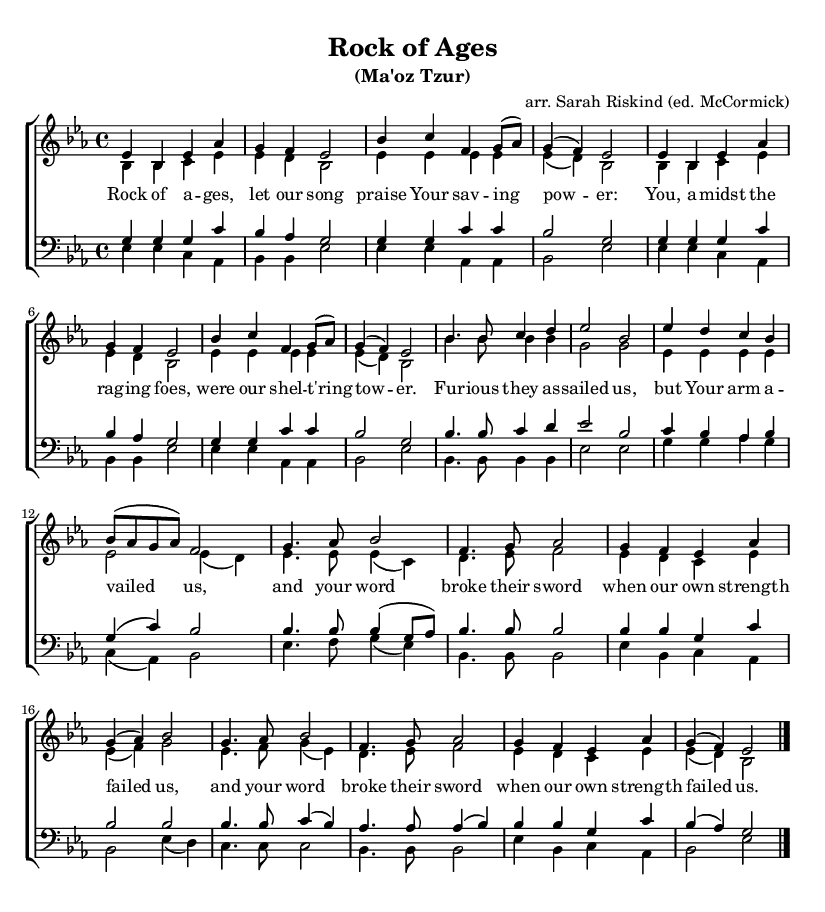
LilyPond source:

\version "2.14.2"

\header {
  title = "Rock of Ages"
  subtitle = "(Ma'oz Tzur)"
  arranger = "arr. Sarah Riskind (ed. McCormick)"
  index_as = "Ma'oz Tzur"
}

\include "header.ly"

global = {
  \preamble
  \key es \major
  \time 4/4
}

sopMusic = \relative c' {
  \repeat unfold 2 {
    es4 bes es as | g f es2 | bes'4 c f, g8( as) | g4( f) es2 |
  }
  bes'4. bes8 c4 d | es2 bes | es4 d c bes | bes8( as g as) f2 |
  g4. as8 bes2 | f4. g8 as2 | g4 f es as | g( as) bes2 |
  g4. as8 bes2 | f4. g8 as2 | g4 f es as | g( f) es2 \bar "|."

}
sopWords = \lyricmode {

}

altoMusic = \relative c' {
  \repeat unfold 2 {
    bes4 bes c es | es d bes2 | es4 es es es | es( d) bes2 |
  }
  bes'4. bes8 bes4 bes | g2 g | es4 es es es | es2 es4( d) |
  es4. es8 es4( c) | d4. es8 f2 | es4 d c es | es( f) g2 |
  es4. f8 g4( es) | d4. es8 f2 | es4 d c es | es( d) bes2  \bar "|."
}

altoWords = \lyricmode {
  Rock of a -- ges, let our song
  praise Your sav -- ing pow -- er:
  You, a -- midst the rag -- ing foes,
  were our shel -- t'ring tow -- er.

  Fur -- ious they as -- sailed us,
  but Your arm a -- vailed us,
  and your word broke their sword
  when our own strength failed us,

  and your word broke their sword
  when our own strength failed us.
}

tenorMusic = \relative c' {
  \repeat unfold 2 {
    g4 g g c | bes as g2 | g4 g c c  | bes2 g2 |
  }
  bes4. bes8 c4 d | es2 bes | c4 bes as bes | g( c) bes2 |
  bes4. bes8 bes4( g8 as) | bes4. bes8 bes2 | bes4 bes g c | bes2 bes |
  bes4. bes8 c4( bes) | as4. as8 as4( bes) | bes bes g c | bes4( as) g2 \bar "|."
}
tenorWords = \lyricmode {

}

bassMusic = \relative c {
  \repeat unfold 2 {
    es4 es c as | bes bes es2 | es4 es as, as  | bes2 es2 |
  }
  bes4. bes8 bes4 bes | es2 es | g4 g as g | c, ( as) bes2 |
  es4. f8 g4( es) | bes4. bes8 bes2 | es4 bes c as | bes2 es4( d) |
  c4. c8 c2 | bes4. bes8 bes2 | es4 bes c as | bes2 es | \bar "|."
}
bassWords = \lyricmode {

}

\score {
  <<
   \new ChoirStaff <<
    \new Staff = women <<
      \new Voice = "sopranos" { \voiceOne << \global \sopMusic >> }
      \new Voice = "altos" { \voiceTwo << \global \altoMusic >> }
    >>
    \new Lyrics \with { alignAboveContext = #"women" } \lyricsto "sopranos" \sopWords
    \new Lyrics = "altos"  \with { alignBelowContext = #"women" } \lyricsto "sopranos" \altoWords
   \new Staff = men <<
      \clef bass
      \new Voice = "tenors" { \voiceOne << \global \tenorMusic >> }
      \new Voice = "basses" { \voiceTwo << \global \bassMusic >> }
    >>
    \new Lyrics \with { alignAboveContext = #"men" } \lyricsto "tenors" \tenorWords
    \new Lyrics \with { alignBelowContext = #"men" } \lyricsto "basses" \bassWords
  >>
  >>
}
